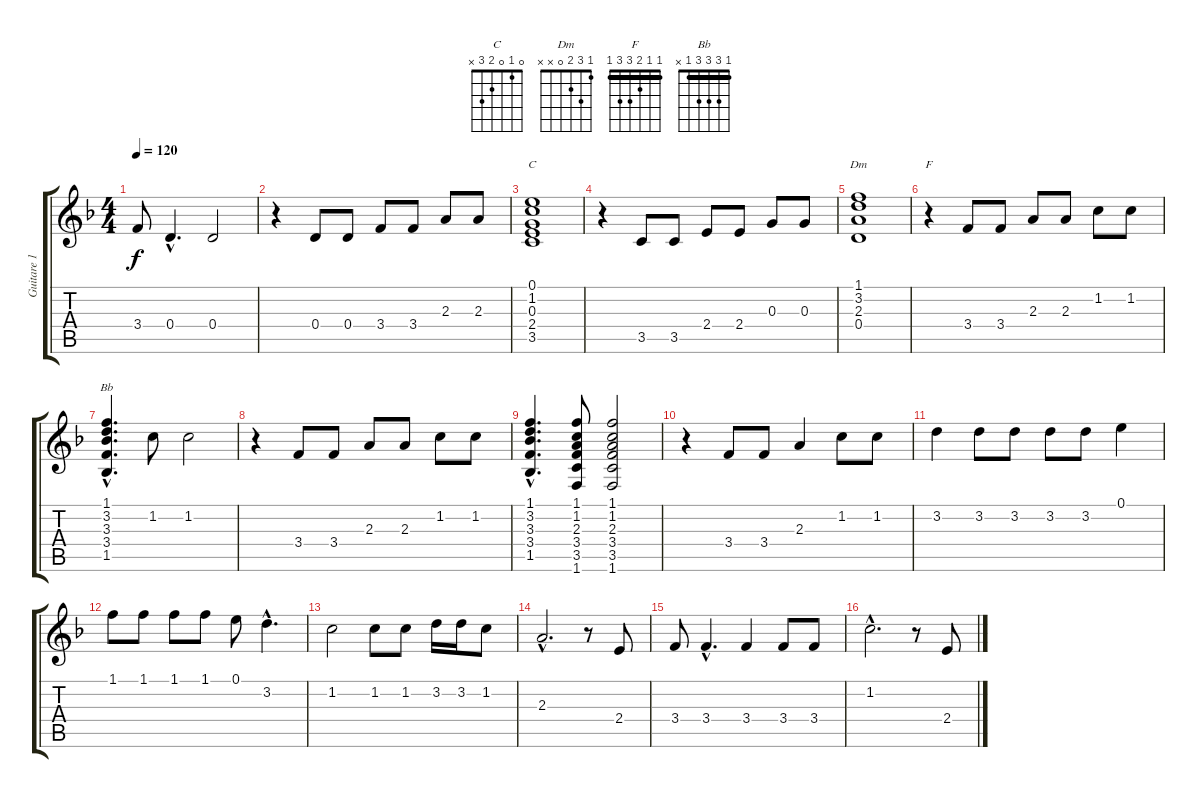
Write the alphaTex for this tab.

\track ("Guitare 1" "Guitare 1") {instrument electricguitarclean}
\staff {score tabs}
\tuning (E4 B3 G3 D3 A2 E2) {hide}
\chord ("C" 0 1 0 2 3 x)
\chord ("Dm" 1 3 2 0 x x)
\chord ("F" 1 1 2 3 3 1) {barre 1}
\chord ("Bb" 1 3 3 3 1 x) {barre 1}
\ts (4 4)
\tempo 120
\clef g2
\ks f
3.4.8{dy f} 0.4{hac}.4{d} 0.4.2 |
r.4 0.4.8 0.4.8 3.4.8 3.4.8 2.3.8 2.3.8 |
(0.1 1.2 0.3 2.4 3.5).1{ch "C"} |
r.4 3.5.8 3.5.8 2.4.8 2.4.8 0.3.8 0.3.8 |
(1.1 3.2 2.3 0.4).1{ch "Dm"} |
r.4{ch "F"} 3.4.8 3.4.8 2.3.8 2.3.8 1.2.8 1.2.8 |
(1.1{hac} 3.2{hac} 3.3{hac} 3.4{hac} 1.5{hac}).4{d ch "Bb"} 1.2.8 1.2.2 |
r.4 3.4.8 3.4.8 2.3.8 2.3.8 1.2.8 1.2.8 |
(1.1{hac} 3.2{hac} 3.3{hac} 3.4{hac} 1.5{hac}).4{d} (1.1 1.2 2.3 3.4 3.5 1.6).8 (1.1 1.2 2.3 3.4 3.5 1.6).2 |
r.4 3.4.8 3.4.8 2.3.4 1.2.8 1.2.8 |
3.2.4 3.2.8 3.2.8 3.2.8 3.2.8 0.1.4 |
1.1.8 1.1.8 1.1.8 1.1.8 0.1.8 3.2{hac}.4{d} |
1.2.2 1.2.8 1.2.8 3.2.16 3.2.16 1.2.8 |
2.3{hac}.2{d} r.8 2.4.8 |
3.4.8 3.4{hac}.4{d} 3.4.4 3.4.8 3.4.8 |
1.2{hac}.2{d} r.8 2.4.8
